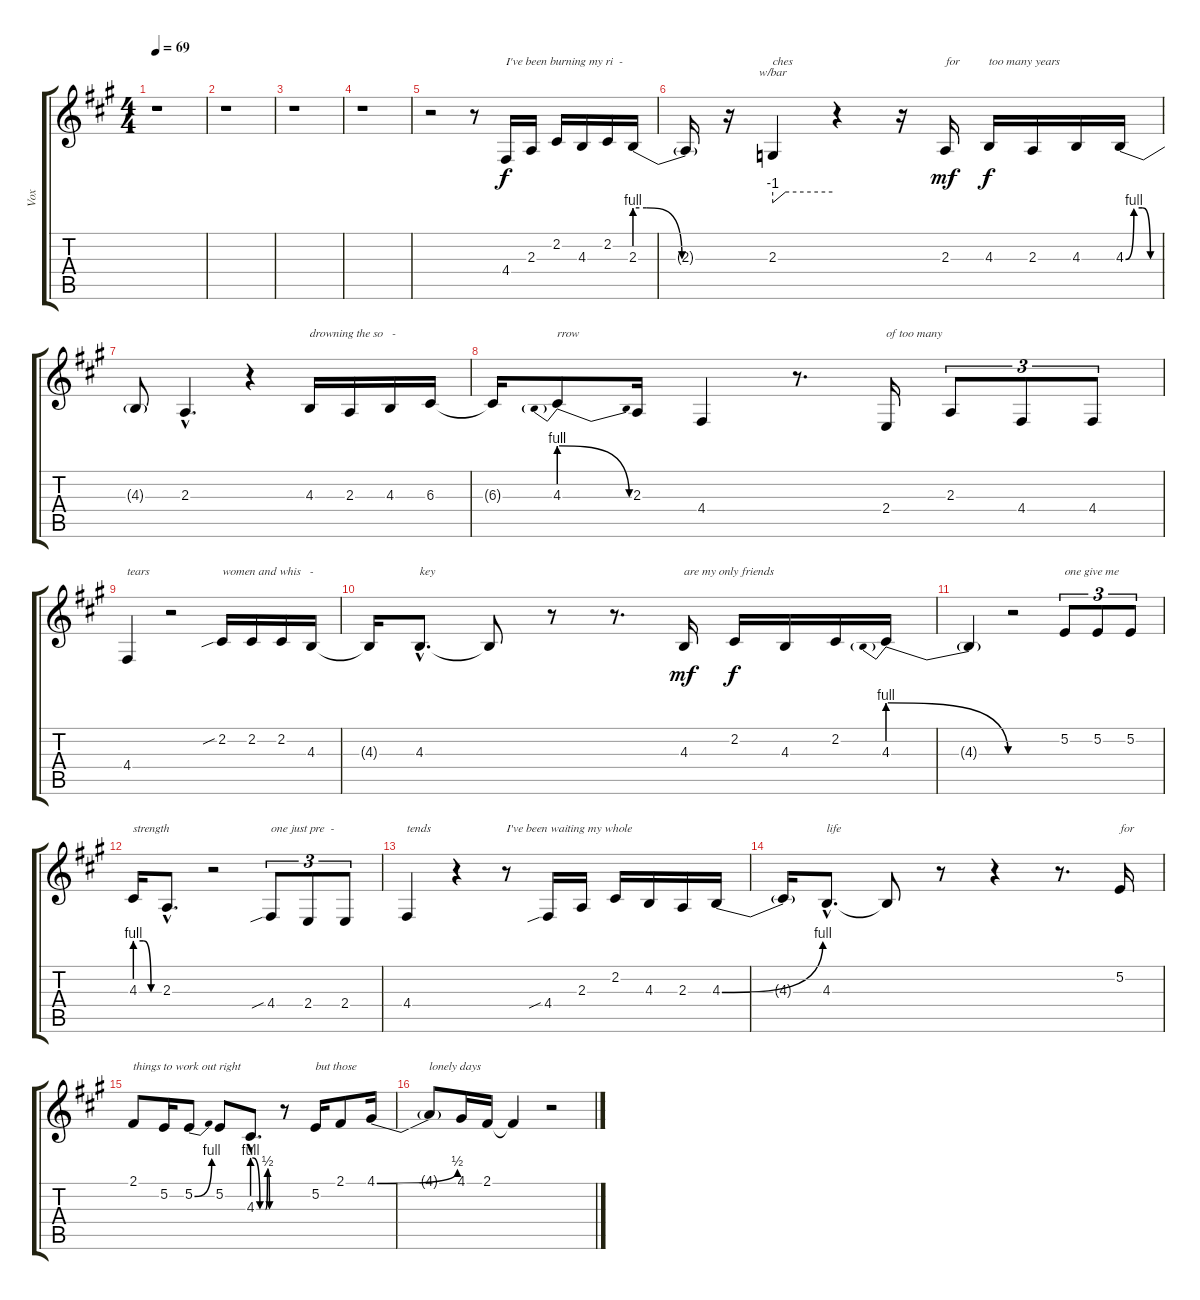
\track ("Vox" "Vox") {instrument violin}
\staff {score tabs}
\tuning (E4 B3 G3 D3 A2 E2) {hide}
\ts (4 4)
\tempo 69
\clef g2
\ks f#minor
r.1{dy f instrument violin} |
r.1 |
r.1 |
r.1 |
r.2 r.8 4.4.16{txt "I've been burning my ri  -"} 2.3.16 2.2.16 4.3.16 2.2.16 2.3{be (custom 0 4 8 4 32 0 60 0)}.16 |
2.3{t}.16 r.16 2.3.4{tbe (custom default 0 -4 13 0 60 0) txt "ches"} r.4 r.16 2.3.16{txt "for" dy mf} 4.3.16{txt "too many years" dy f} 2.3.16 4.3.16 4.3{be (custom 0 0 15 4 30 4 45 0 60 0)}.16 |
4.3{t}.8 2.3{hac}.4{d} r.4 4.3.16{txt "drowning the so   -"} 2.3.16 4.3.16 6.3.16 |
6.3{t}.16 4.3{be (prebendrelease 0 4 60 0)}.8{txt "rrow"} 2.3.16 4.4.4 r.8{d} 2.4.16{txt "of too many"} 2.3.8{tu (3 2)} 4.4.8{tu (3 2)} 4.4.8{tu (3 2)} |
4.4.4{txt "tears"} r.2 2.2{sib}.16{txt "women and whis   -"} 2.2.16 2.2.16 4.3.16 |
4.3{t}.16 4.3{hac}.8{d txt "key"} 4.3{t}.8 r.8 r.8{d} 4.3.16{txt "are my only friends" dy mf} 2.2.16{dy f} 4.3.16 2.2.16 4.3{be (prebendrelease 0 4 60 0)}.16 |
4.3{t}.4 r.2 5.2.8{tu (3 2) txt "one give me"} 5.2.8{tu (3 2)} 5.2.8{tu (3 2)} |
4.3{be (custom 0 4 20 4 40 0 60 0)}.16{txt "strength"} 2.3{hac}.8{d} r.2 4.4{sib}.8{tu (3 2) txt "one just pre  -"} 2.4.8{tu (3 2)} 2.4.8{tu (3 2)} |
4.4.4{txt "tends"} r.4 r.8{txt "I've been waiting my whole"} 4.4{sib}.16 2.3.16 2.2.16 4.3.16 2.3.16 4.3{be (bend 0 0 60 4)}.16 |
4.3{t}.16 4.3{hac}.8{d txt "life"} 4.3{t}.8 r.8 r.4 r.8{d} 5.2.16{txt "for"} |
2.1.8{txt "things to work out right"} 5.2.16 5.2{be (bend 0 0 60 4)}.8 5.2.8 4.3{be (custom 0 4 19 0 33 0 38 2 43 0 60 0) hac}.8{d} r.8 5.2.16{txt "but those"} 2.1.8 4.1{be (bend 0 0 60 2)}.16 |
4.1{t}.8{txt "lonely days"} 4.1.16 2.1.16 2.1{t}.4 r.2
